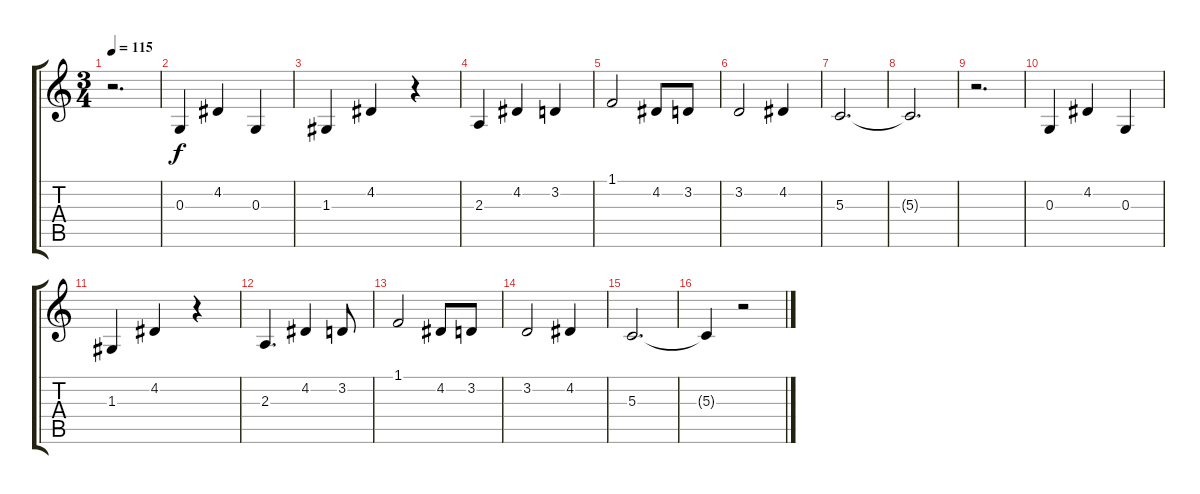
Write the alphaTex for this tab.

\track "" {instrument lead6voice}
\staff {score tabs}
\tuning (E4 B3 G3 D3 A2 E2) {hide}
\ts (3 4)
\tempo 115
\clef g2
\ks c
r.2{d dy f} |
0.3.4 4.2.4 0.3.4 |
1.3.4 4.2.4 r.4 |
2.3.4 4.2.4 3.2.4 |
1.1.2 4.2.8 3.2.8 |
3.2.2 4.2.4 |
5.3.2{d} |
5.3{t}.2{d} |
r.2{d} |
0.3.4 4.2.4 0.3.4 |
1.3.4 4.2.4 r.4 |
2.3.4{d} 4.2.4 3.2.8 |
1.1.2 4.2.8 3.2.8 |
3.2.2 4.2.4 |
5.3.2{d} |
5.3{t}.4 r.2
